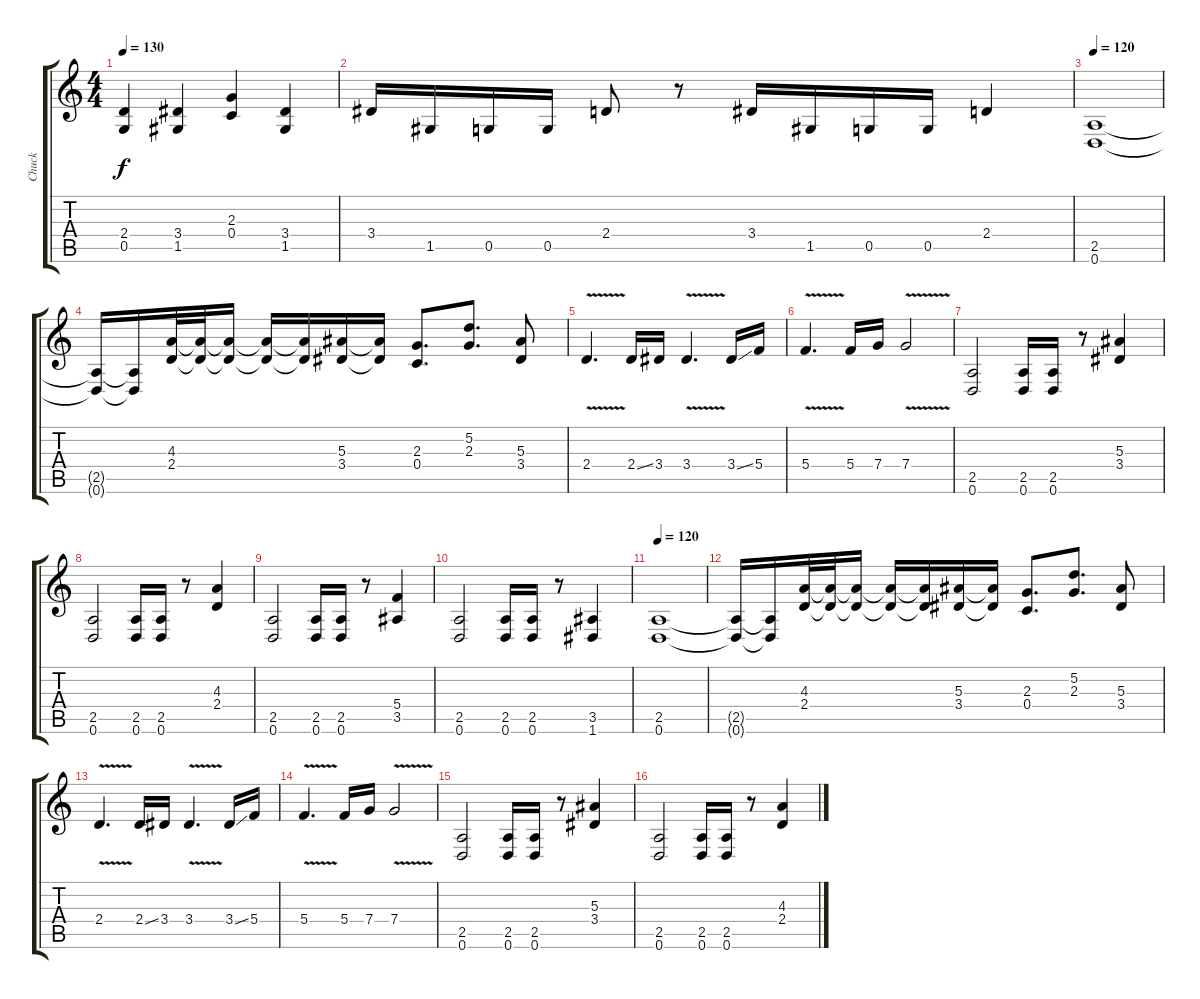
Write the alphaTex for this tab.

\track ("Chuck" "Chuck") {instrument distortionguitar}
\staff {score tabs}
\tuning (D4 A3 F3 C3 G2 D2) {hide}
\ts (4 4)
\tempo 130
\clef g2
\ks c
(2.4 0.5).4{dy f} (3.4 1.5).4 (2.3 0.4).4 (3.4 1.5).4 |
3.4.16 1.5.16 0.5.16 0.5.16 2.4.8 r.8 3.4.16 1.5.16 0.5.16 0.5.16 2.4.4 |
\tempo 120
(2.5 0.6).1 |
(2.5{t} 0.6{t}).16 (2.5{t} 0.6{t}).16 (4.3 2.4).32 (4.3{t} 2.4{t}).32 (4.3{t} 2.4{t}).16 (4.3{t} 2.4{t}).16 (4.3{t} 2.4{t}).16 (5.3 3.4).16 (5.3{t} 3.4{t}).16 (2.3 0.4).8{d} (5.2 2.3).8{d} (5.3 3.4).8 |
2.4{v}.4{d} 2.4{ss}.16 3.4.16 3.4{v}.4{d} 3.4{ss}.16 5.4.16 |
5.4{v}.4{d} 5.4.16 7.4.16 7.4{v}.2 |
(2.5 0.6).2 (2.5 0.6).16 (2.5 0.6).16 r.8 (5.3 3.4).4 |
(2.5 0.6).2 (2.5 0.6).16 (2.5 0.6).16 r.8 (4.3 2.4).4 |
(2.5 0.6).2 (2.5 0.6).16 (2.5 0.6).16 r.8 (5.4 3.5).4 |
(2.5 0.6).2 (2.5 0.6).16 (2.5 0.6).16 r.8 (3.5 1.6).4 |
\tempo 120
(2.5 0.6).1 |
(2.5{t} 0.6{t}).16 (2.5{t} 0.6{t}).16 (4.3 2.4).32 (4.3{t} 2.4{t}).32 (4.3{t} 2.4{t}).16 (4.3{t} 2.4{t}).16 (4.3{t} 2.4{t}).16 (5.3 3.4).16 (5.3{t} 3.4{t}).16 (2.3 0.4).8{d} (5.2 2.3).8{d} (5.3 3.4).8 |
2.4{v}.4{d} 2.4{ss}.16 3.4.16 3.4{v}.4{d} 3.4{ss}.16 5.4.16 |
5.4{v}.4{d} 5.4.16 7.4.16 7.4{v}.2 |
(2.5 0.6).2 (2.5 0.6).16 (2.5 0.6).16 r.8 (5.3 3.4).4 |
(2.5 0.6).2 (2.5 0.6).16 (2.5 0.6).16 r.8 (4.3 2.4).4
